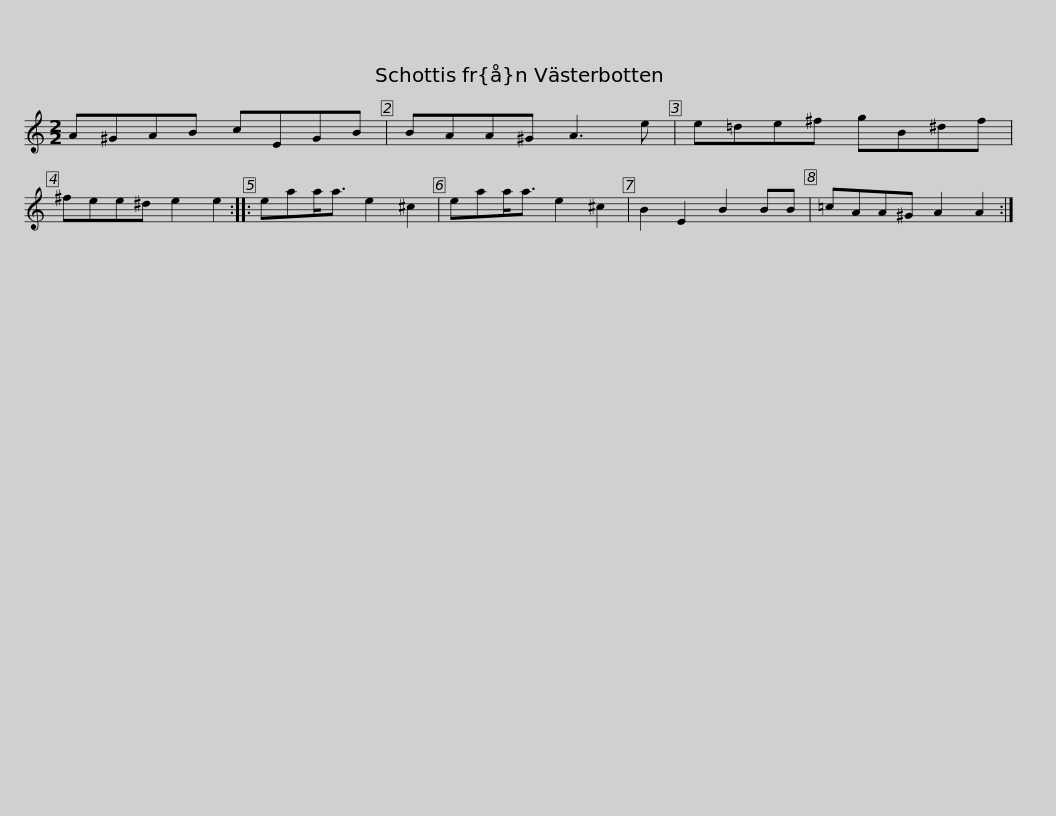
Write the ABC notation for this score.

X:1
L:1/8
M:2/2
I:linebreak $
K:C
V:1 treble
V:1
 A^GAB cEGB | BAA^G A3 e | e=de^f gB^df | ^fee^d e2 e2 :: eaa<a e2 ^c2 |$ %5
 eaa<a e2 ^c2 | B2 E2 B2 BB | =cAA^G A2 A2 :| %8
